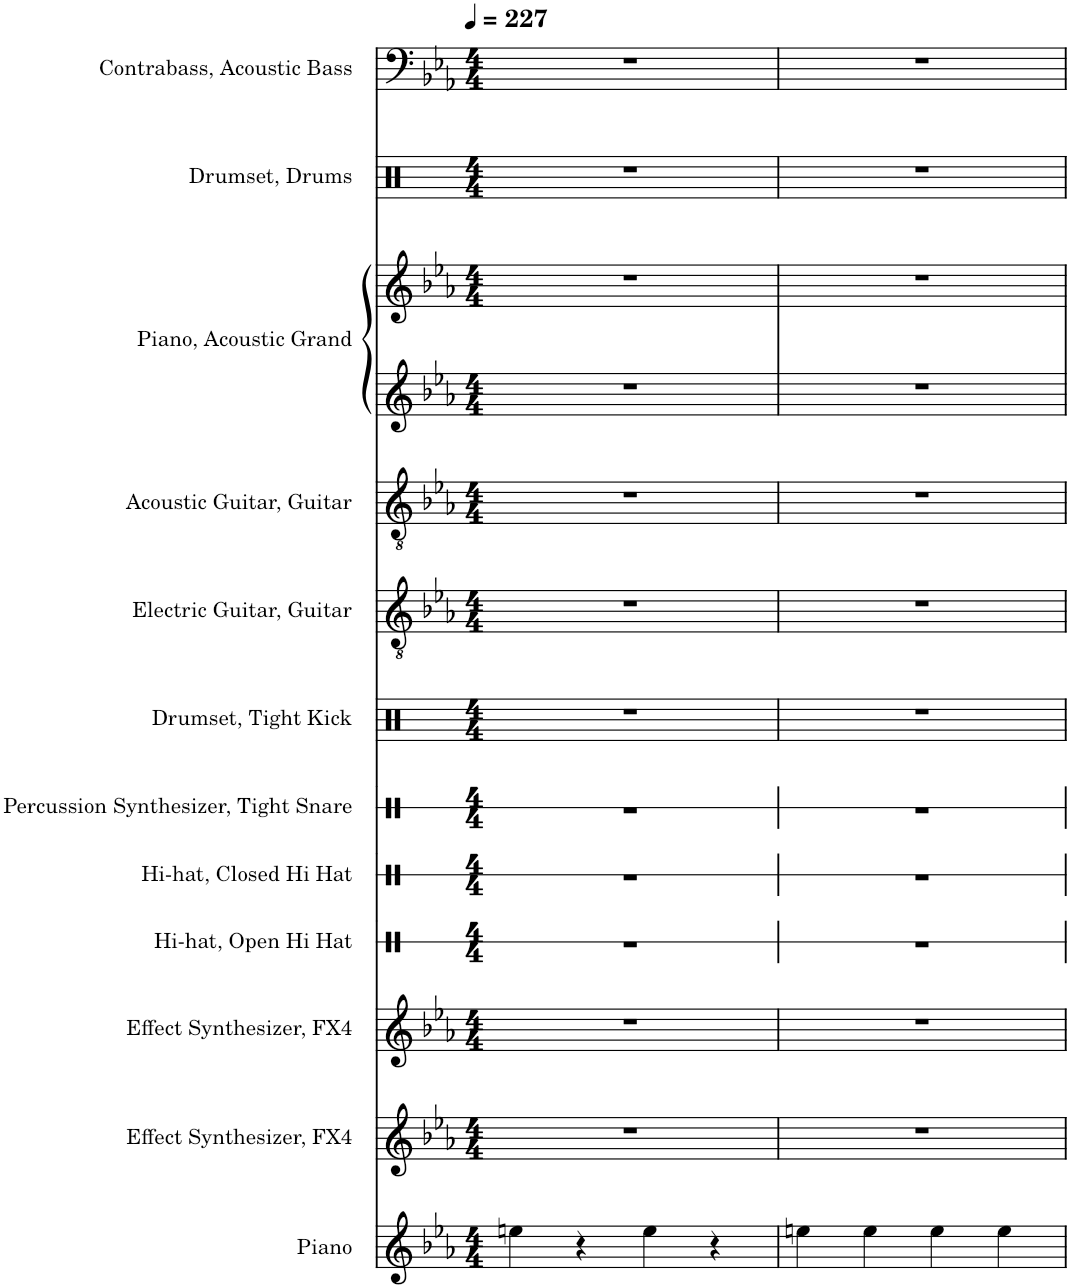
**kern	**kern	**kern	**kern	**kern	**kern	**kern	**kern	**kern	**kern	**kern	**kern	**kern
*part12	*part11	*part10	*part9	*part8	*part7	*part6	*part5	*part4	*part3	*part3	*part2	*part1
*staff13	*staff12	*staff11	*staff10	*staff9	*staff8	*staff7	*staff6	*staff5	*staff4	*staff3	*staff2	*staff1
*I"Piano	*I"Effect Synthesizer, FX4	*I"Effect Synthesizer, FX4	*I"Hi-hat, Open Hi Hat	*I"Hi-hat, Closed Hi Hat	*I"Percussion Synthesizer, Tight Snare	*I"Drumset, Tight Kick	*I"Electric Guitar, Guitar	*I"Acoustic Guitar, Guitar	*I"Piano, Acoustic Grand	*	*I"Drumset, Drums	*I"Contrabass, Acoustic Bass
*I'Pno.	*I'Synth.	*I'Synth.	*I'Hi-hat	*I'Hi-hat	*I'Perc. Syn.	*I'D. Set	*I'El. Guit.	*I'Guit.	*I'Pno.	*	*I'D. Set	*I'Cb.
*	*	*	*stria1	*stria1	*stria1	*	*	*	*	*	*	*
*clefG2	*clefG2	*clefG2	*clefX	*clefX	*clefX	*clefX	*clefGv2	*clefGv2	*clefG2	*clefG2	*clefX	*clefF4
*	*	*	*	*	*	*	*	*	*	*	*	*Trd7c12
*k[b-e-a-]	*k[b-e-a-]	*k[b-e-a-]	*k[]	*k[]	*k[]	*k[]	*k[b-e-a-]	*k[b-e-a-]	*k[b-e-a-]	*k[b-e-a-]	*k[]	*k[b-e-a-]
*M4/4	*M4/4	*M4/4	*M4/4	*M4/4	*M4/4	*M4/4	*M4/4	*M4/4	*M4/4	*M4/4	*M4/4	*M4/4
*MM227	*MM227	*MM227	*MM227	*MM227	*MM227	*MM227	*MM227	*MM227	*MM227	*MM227	*MM227	*MM227
=1	=1	=1	=1	=1	=1	=1	=1	=1	=1	=1	=1	=1
4een\	1r	1r	1r	1r	1r	1r	1r	1r	1r	1r	1r	1r
4r	.	.	.	.	.	.	.	.	.	.	.	.
4ee\	.	.	.	.	.	.	.	.	.	.	.	.
4r	.	.	.	.	.	.	.	.	.	.	.	.
=2	=2	=2	=2	=2	=2	=2	=2	=2	=2	=2	=2	=2
4een\	1r	1r	1r	1r	1r	1r	1r	1r	1r	1r	1r	1r
4ee\	.	.	.	.	.	.	.	.	.	.	.	.
4ee\	.	.	.	.	.	.	.	.	.	.	.	.
4ee\	.	.	.	.	.	.	.	.	.	.	.	.
=	=	=	=	=	=	=	=	=	=	=	=	=
*-	*-	*-	*-	*-	*-	*-	*-	*-	*-	*-	*-	*-
